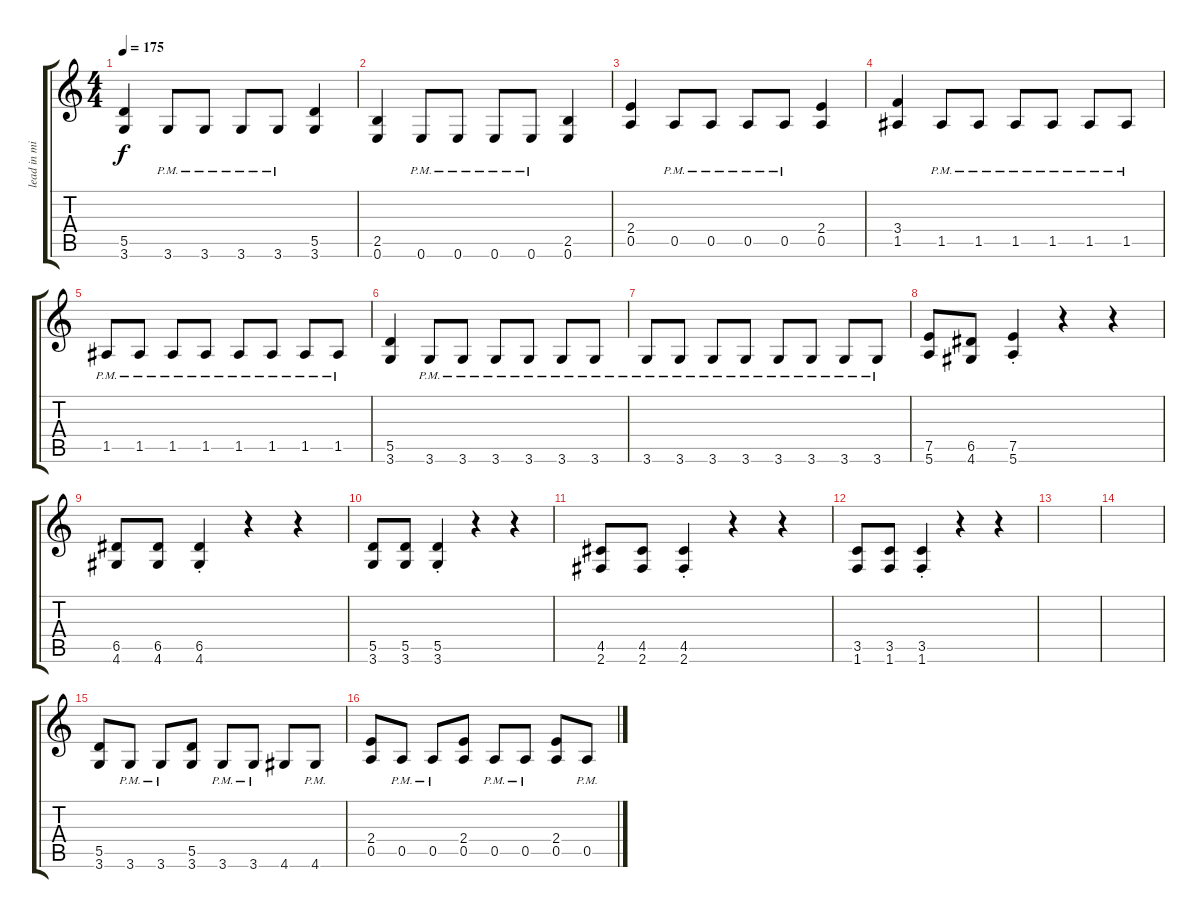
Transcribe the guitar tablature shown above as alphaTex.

\track ("lead in mi" "lead in mi") {instrument distortionguitar}
\staff {score tabs}
\tuning (E4 B3 G3 D3 A2 E2) {hide}
\ts (4 4)
\tempo 175
\clef g2
\ks c
(5.5 3.6).4{dy f} 3.6{pm}.8 3.6{pm}.8 3.6{pm}.8 3.6{pm}.8 (5.5 3.6).4 |
(2.5 0.6).4 0.6{pm}.8 0.6{pm}.8 0.6{pm}.8 0.6{pm}.8 (2.5 0.6).4 |
(2.4 0.5).4 0.5{pm}.8 0.5{pm}.8 0.5{pm}.8 0.5{pm}.8 (2.4 0.5).4 |
(3.4 1.5).4 1.5{pm}.8 1.5{pm}.8 1.5{pm}.8 1.5{pm}.8 1.5{pm}.8 1.5{pm}.8 |
1.5{pm}.8 1.5{pm}.8 1.5{pm}.8 1.5{pm}.8 1.5{pm}.8 1.5{pm}.8 1.5{pm}.8 1.5{pm}.8 |
(5.5 3.6).4 3.6{pm}.8 3.6{pm}.8 3.6{pm}.8 3.6{pm}.8 3.6{pm}.8 3.6{pm}.8 |
3.6{pm}.8 3.6{pm}.8 3.6{pm}.8 3.6{pm}.8 3.6{pm}.8 3.6{pm}.8 3.6{pm}.8 3.6{pm}.8 |
(7.5 5.6).8 (6.5 4.6).8 (7.5{st} 5.6{st}).4 r.4 r.4 |
(6.5 4.6).8 (6.5 4.6).8 (6.5{st} 4.6{st}).4 r.4 r.4 |
(5.5 3.6).8 (5.5 3.6).8 (5.5{st} 3.6{st}).4 r.4 r.4 |
(4.5 2.6).8 (4.5 2.6).8 (4.5{st} 2.6{st}).4 r.4 r.4 |
(3.5 1.6).8 (3.5 1.6).8 (3.5{st} 1.6{st}).4 r.4 r.4 |
|
|
(5.5 3.6).8 3.6{pm}.8 3.6{pm}.8 (5.5 3.6).8 3.6{pm}.8 3.6{pm}.8 4.6.8 4.6{pm}.8 |
(2.4 0.5).8 0.5{pm}.8 0.5{pm}.8 (2.4 0.5).8 0.5{pm}.8 0.5{pm}.8 (2.4 0.5).8 0.5{pm}.8
